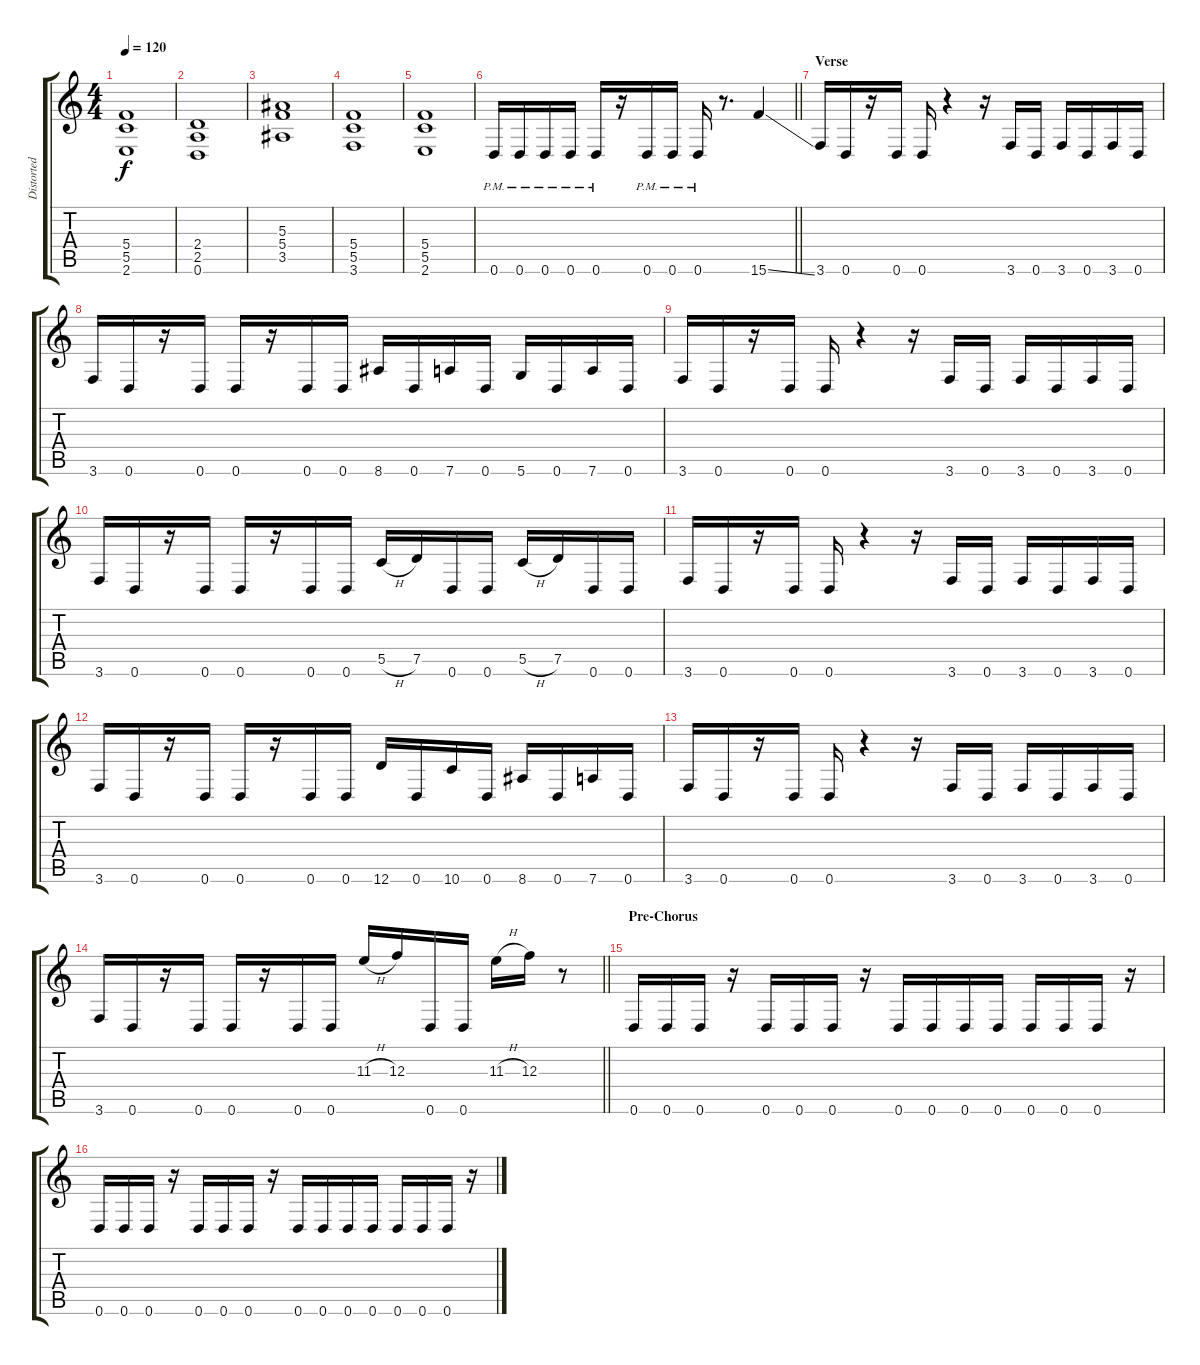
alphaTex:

\track ("Distorted Rhythm" "Distorted ") {instrument distortionguitar}
\staff {score tabs}
\tuning (D4 A3 F3 C3 G2 D2) {hide}
\ts (4 4)
\tempo 120
\clef g2
\ks c
(5.4 5.5 2.6).1{dy f} |
(2.4 2.5 0.6).1 |
(5.3 5.4 3.5).1 |
(5.4 5.5 3.6).1 |
(5.4 5.5 2.6).1 |
\barLineRight lightlight
0.6{pm}.16 0.6{pm}.16 0.6{pm}.16 0.6{pm}.16 0.6{pm}.16 r.16 0.6{pm}.16 0.6{pm}.16 0.6{pm}.16 r.8{d} 15.6{ss}.4 |
\section ("" "Verse")
3.6.16 0.6.16 r.16 0.6.16 0.6.16 r.4 r.16 3.6.16 0.6.16 3.6.16 0.6.16 3.6.16 0.6.16 |
3.6.16 0.6.16 r.16 0.6.16 0.6.16 r.16 0.6.16 0.6.16 8.6.16 0.6.16 7.6.16 0.6.16 5.6.16 0.6.16 7.6.16 0.6.16 |
3.6.16 0.6.16 r.16 0.6.16 0.6.16 r.4 r.16 3.6.16 0.6.16 3.6.16 0.6.16 3.6.16 0.6.16 |
3.6.16 0.6.16 r.16 0.6.16 0.6.16 r.16 0.6.16 0.6.16 5.5{h}.16 7.5.16 0.6.16 0.6.16 5.5{h}.16 7.5.16 0.6.16 0.6.16 |
3.6.16 0.6.16 r.16 0.6.16 0.6.16 r.4 r.16 3.6.16 0.6.16 3.6.16 0.6.16 3.6.16 0.6.16 |
3.6.16 0.6.16 r.16 0.6.16 0.6.16 r.16 0.6.16 0.6.16 12.6.16 0.6.16 10.6.16 0.6.16 8.6.16 0.6.16 7.6.16 0.6.16 |
3.6.16 0.6.16 r.16 0.6.16 0.6.16 r.4 r.16 3.6.16 0.6.16 3.6.16 0.6.16 3.6.16 0.6.16 |
\barLineRight lightlight
3.6.16 0.6.16 r.16 0.6.16 0.6.16 r.16 0.6.16 0.6.16 11.3{h}.16 12.3.16 0.6.16 0.6.16 11.3{h}.16 12.3.16 r.8 |
\section ("" "Pre-Chorus")
0.6.16 0.6.16 0.6.16 r.16 0.6.16 0.6.16 0.6.16 r.16 0.6.16 0.6.16 0.6.16 0.6.16 0.6.16 0.6.16 0.6.16 r.16 |
0.6.16 0.6.16 0.6.16 r.16 0.6.16 0.6.16 0.6.16 r.16 0.6.16 0.6.16 0.6.16 0.6.16 0.6.16 0.6.16 0.6.16 r.16
